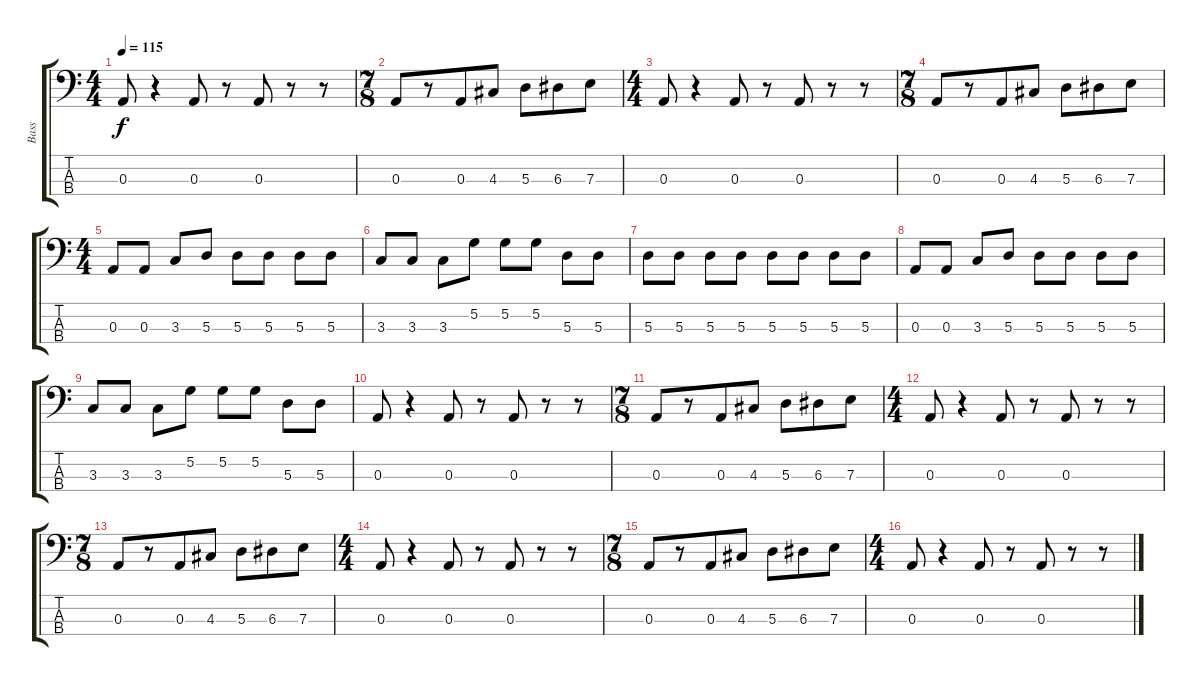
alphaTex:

\track ("Bass" "Bass") {instrument electricbassfinger}
\staff {score tabs}
\tuning (G2 D2 A1 E1) {hide}
\ts (4 4)
\tempo 115
\clef f4
\ks c
0.3.8{dy f} r.4 0.3.8 r.8 0.3.8 r.8 r.8 |
\ts (7 8)
0.3.8 r.8 0.3.8 4.3.8 5.3.8 6.3.8 7.3.8 |
\ts (4 4)
0.3.8 r.4 0.3.8 r.8 0.3.8 r.8 r.8 |
\ts (7 8)
0.3.8 r.8 0.3.8 4.3.8 5.3.8 6.3.8 7.3.8 |
\ts (4 4)
0.3.8 0.3.8 3.3.8 5.3.8 5.3.8 5.3.8 5.3.8 5.3.8 |
3.3.8 3.3.8 3.3.8 5.2.8 5.2.8 5.2.8 5.3.8 5.3.8 |
5.3.8 5.3.8 5.3.8 5.3.8 5.3.8 5.3.8 5.3.8 5.3.8 |
0.3.8 0.3.8 3.3.8 5.3.8 5.3.8 5.3.8 5.3.8 5.3.8 |
3.3.8 3.3.8 3.3.8 5.2.8 5.2.8 5.2.8 5.3.8 5.3.8 |
0.3.8 r.4 0.3.8 r.8 0.3.8 r.8 r.8 |
\ts (7 8)
0.3.8 r.8 0.3.8 4.3.8 5.3.8 6.3.8 7.3.8 |
\ts (4 4)
0.3.8 r.4 0.3.8 r.8 0.3.8 r.8 r.8 |
\ts (7 8)
0.3.8 r.8 0.3.8 4.3.8 5.3.8 6.3.8 7.3.8 |
\ts (4 4)
0.3.8 r.4 0.3.8 r.8 0.3.8 r.8 r.8 |
\ts (7 8)
0.3.8 r.8 0.3.8 4.3.8 5.3.8 6.3.8 7.3.8 |
\ts (4 4)
0.3.8 r.4 0.3.8 r.8 0.3.8 r.8 r.8
